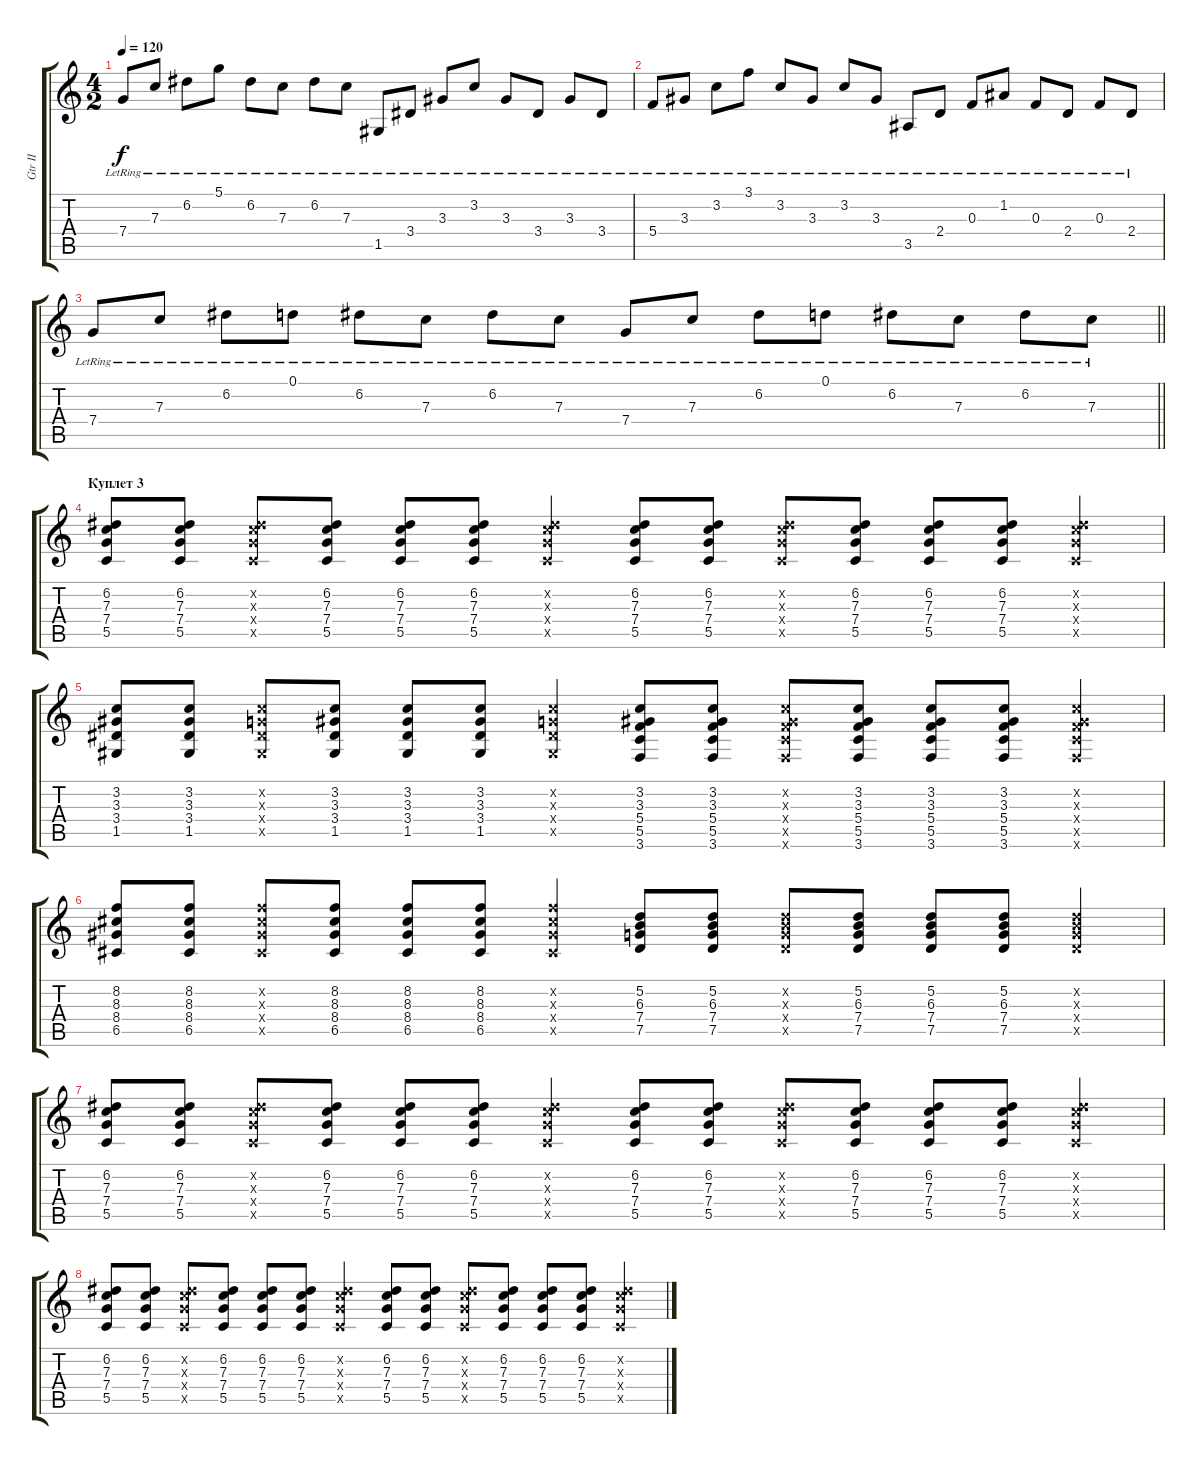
\track ("Gtr II" "Gtr II") {instrument acousticguitarsteel}
\staff {score tabs}
\tuning (D4 A3 F3 C3 G2 D2) {hide}
\ts (4 2)
\tempo 120
\clef g2
\ks c
7.4{lr}.8{dy f} 7.3{lr}.8 6.2{lr}.8 5.1{lr}.8 6.2{lr}.8 7.3{lr}.8 6.2{lr}.8 7.3{lr}.8 1.5{lr}.8 3.4{lr}.8 3.3{lr}.8 3.2{lr}.8 3.3{lr}.8 3.4{lr}.8 3.3{lr}.8 3.4{lr}.8 |
5.4{lr}.8 3.3{lr}.8 3.2{lr}.8 3.1{lr}.8 3.2{lr}.8 3.3{lr}.8 3.2{lr}.8 3.3{lr}.8 3.5{lr}.8 2.4{lr}.8 0.3{lr}.8 1.2{lr}.8 0.3{lr}.8 2.4{lr}.8 0.3{lr}.8 2.4{lr}.8 |
\barLineRight lightlight
7.4{lr}.8 7.3{lr}.8 6.2{lr}.8 0.1{lr}.8 6.2{lr}.8 7.3{lr}.8 6.2{lr}.8 7.3{lr}.8 7.4{lr}.8 7.3{lr}.8 6.2{lr}.8 0.1{lr}.8 6.2{lr}.8 7.3{lr}.8 6.2{lr}.8 7.3{lr}.8 |
\section ("" "Куплет 3")
(6.2 7.3 7.4 5.5).8 (6.2 7.3 7.4 5.5).8 (6.2{x} 7.3{x} 7.4{x} 5.5{x}).8 (6.2 7.3 7.4 5.5).8 (6.2 7.3 7.4 5.5).8 (6.2 7.3 7.4 5.5).8 (6.2{x} 7.3{x} 7.4{x} 5.5{x}).4 (6.2 7.3 7.4 5.5).8 (6.2 7.3 7.4 5.5).8 (6.2{x} 7.3{x} 7.4{x} 5.5{x}).8 (6.2 7.3 7.4 5.5).8 (6.2 7.3 7.4 5.5).8 (6.2 7.3 7.4 5.5).8 (6.2{x} 7.3{x} 7.4{x} 5.5{x}).4 |
(3.2 3.3 3.4 1.5).8 (3.2 3.3 3.4 1.5).8 (3.2{x} 2.3{x} 3.4{x} 1.5{x}).8 (3.2 3.3 3.4 1.5).8 (3.2 3.3 3.4 1.5).8 (3.2 3.3 3.4 1.5).8 (3.2{x} 2.3{x} 3.4{x} 1.5{x}).4 (3.2 3.3 5.4 5.5 3.6).8 (3.2 3.3 5.4 5.5 3.6).8 (3.2{x} 3.3{x} 5.4{x} 5.5{x} 3.6{x}).8 (3.2 3.3 5.4 5.5 3.6).8 (3.2 3.3 5.4 5.5 3.6).8 (3.2 3.3 5.4 5.5 3.6).8 (3.2{x} 3.3{x} 5.4{x} 5.5{x} 3.6{x}).4 |
(8.2 8.3 8.4 6.5).8 (8.2 8.3 8.4 6.5).8 (8.2{x} 8.3{x} 8.4{x} 6.5{x}).8 (8.2 8.3 8.4 6.5).8 (8.2 8.3 8.4 6.5).8 (8.2 8.3 8.4 6.5).8 (8.2{x} 8.3{x} 8.4{x} 6.5{x}).4 (5.2 6.3 7.4 7.5).8 (5.2 6.3 7.4 7.5).8 (5.2{x} 6.3{x} 7.4{x} 7.5{x}).8 (5.2 6.3 7.4 7.5).8 (5.2 6.3 7.4 7.5).8 (5.2 6.3 7.4 7.5).8 (5.2{x} 6.3{x} 7.4{x} 7.5{x}).4 |
(6.2 7.3 7.4 5.5).8 (6.2 7.3 7.4 5.5).8 (6.2{x} 7.3{x} 7.4{x} 5.5{x}).8 (6.2 7.3 7.4 5.5).8 (6.2 7.3 7.4 5.5).8 (6.2 7.3 7.4 5.5).8 (6.2{x} 7.3{x} 7.4{x} 5.5{x}).4 (6.2 7.3 7.4 5.5).8 (6.2 7.3 7.4 5.5).8 (6.2{x} 7.3{x} 7.4{x} 5.5{x}).8 (6.2 7.3 7.4 5.5).8 (6.2 7.3 7.4 5.5).8 (6.2 7.3 7.4 5.5).8 (6.2{x} 7.3{x} 7.4{x} 5.5{x}).4 |
(6.2 7.3 7.4 5.5).8 (6.2 7.3 7.4 5.5).8 (6.2{x} 7.3{x} 7.4{x} 5.5{x}).8 (6.2 7.3 7.4 5.5).8 (6.2 7.3 7.4 5.5).8 (6.2 7.3 7.4 5.5).8 (6.2{x} 7.3{x} 7.4{x} 5.5{x}).4 (6.2 7.3 7.4 5.5).8 (6.2 7.3 7.4 5.5).8 (6.2{x} 7.3{x} 7.4{x} 5.5{x}).8 (6.2 7.3 7.4 5.5).8 (6.2 7.3 7.4 5.5).8 (6.2 7.3 7.4 5.5).8 (6.2{x} 7.3{x} 7.4{x} 5.5{x}).4
